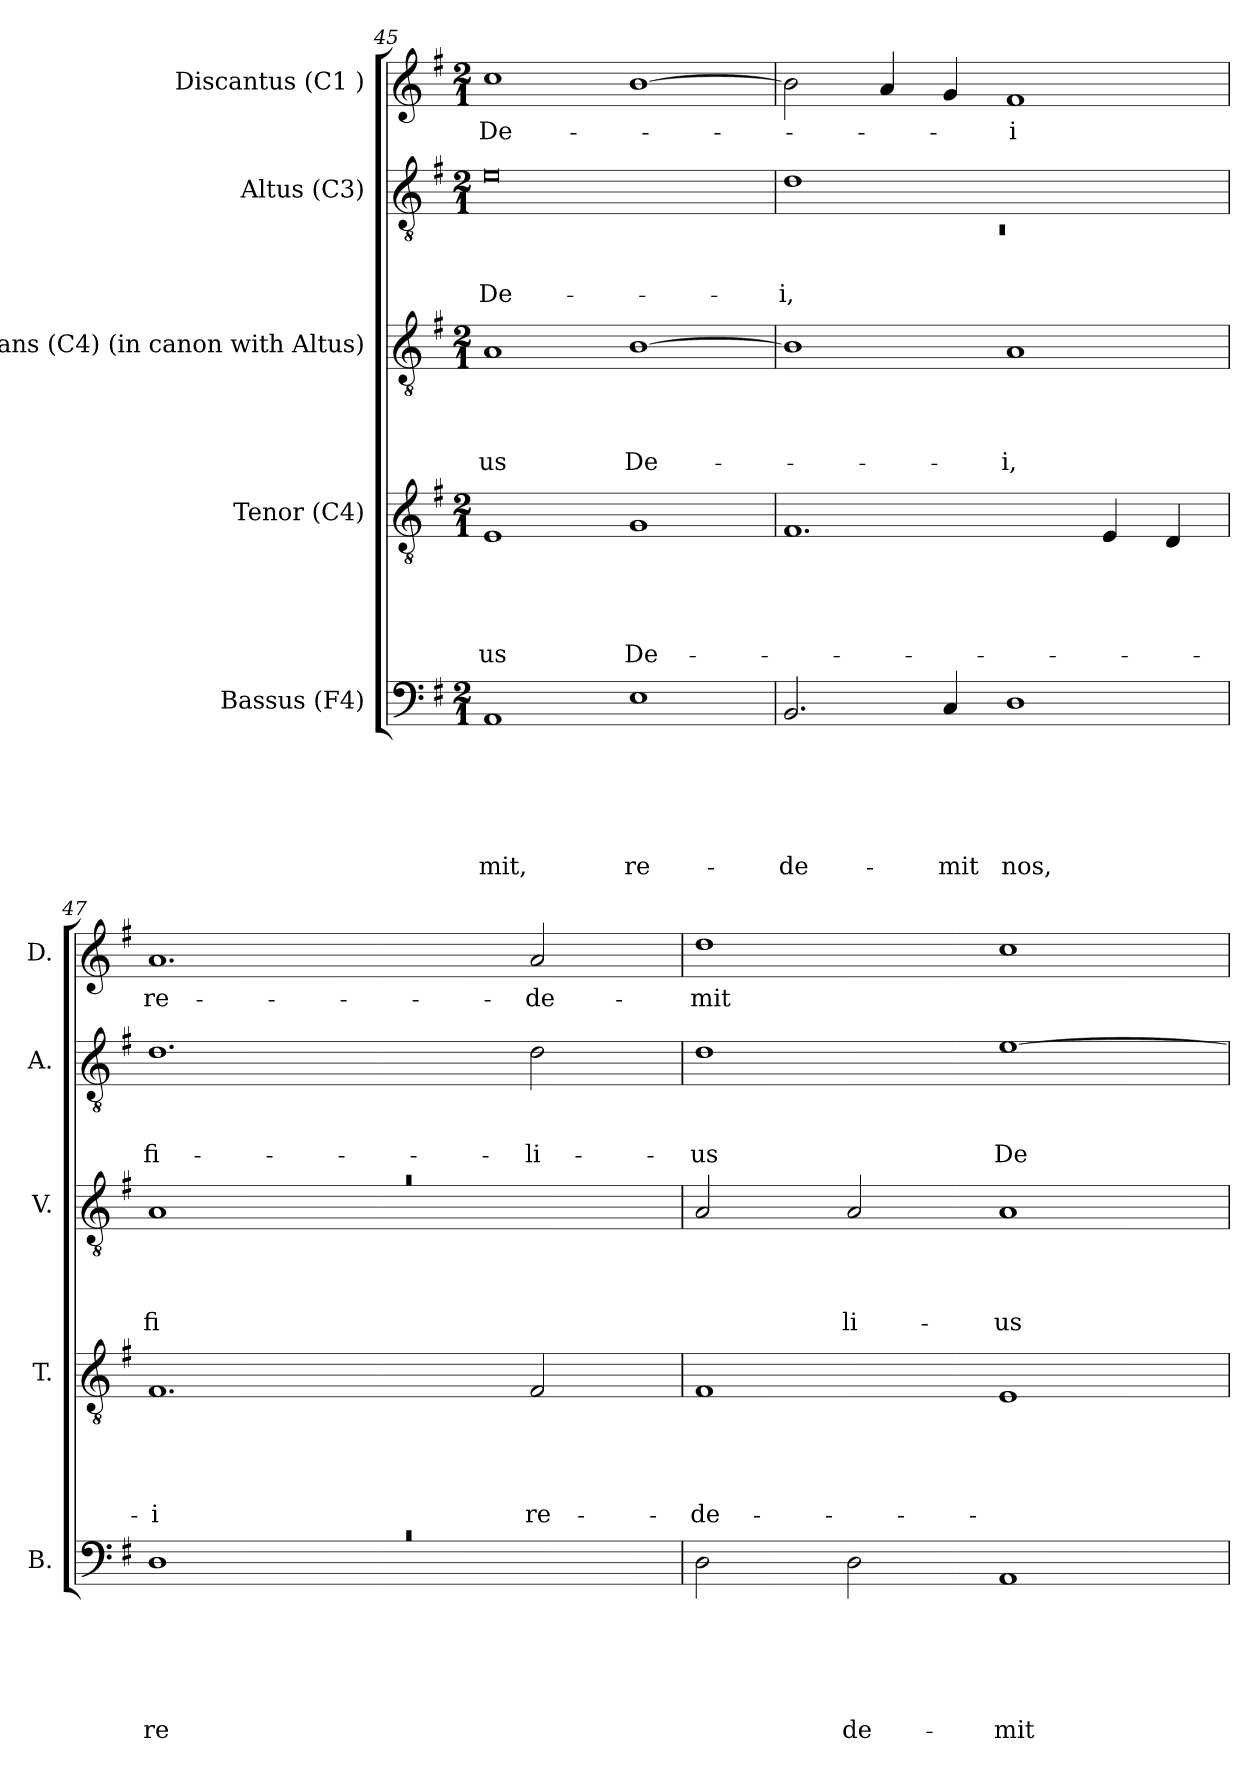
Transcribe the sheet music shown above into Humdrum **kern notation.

**kern	**text	**text	**text	**text	**text	**text	**kern	**text	**text	**text	**text	**text	**kern	**text	**text	**text	**text	**kern	**text	**text	**text	**kern	**text
*part5	*part5	*part5	*part5	*part5	*part5	*part5	*part4	*part4	*part4	*part4	*part4	*part4	*part3	*part3	*part3	*part3	*part3	*part2	*part2	*part2	*part2	*part1	*part1
*staff5	*staff5	*staff5	*staff5	*staff5	*staff5	*staff5	*staff4	*staff4	*staff4	*staff4	*staff4	*staff4	*staff3	*staff3	*staff3	*staff3	*staff3	*staff2	*staff2	*staff2	*staff2	*staff1	*staff1
*I"Bassus (F4)	*	*	*	*	*	*	*I"Tenor (C4)	*	*	*	*	*	*I"Vagans (C4) (in canon with Altus)	*	*	*	*	*I"Altus (C3)	*	*	*	*I"Discantus (C1 )	*
*I'B.	*	*	*	*	*	*	*I'T.	*	*	*	*	*	*I'V.	*	*	*	*	*I'A.	*	*	*	*I'D.	*
*clefF4	*	*	*	*	*	*	*clefGv2	*	*	*	*	*	*clefGv2	*	*	*	*	*clefGv2	*	*	*	*clefG2	*
*k[f#]	*	*	*	*	*	*	*k[f#]	*	*	*	*	*	*k[f#]	*	*	*	*	*k[f#]	*	*	*	*k[f#]	*
*G:	*	*	*	*	*	*	*G:	*	*	*	*	*	*G:	*	*	*	*	*G:	*	*	*	*G:	*
*M2/1	*	*	*	*	*	*	*M2/1	*	*	*	*	*	*M2/1	*	*	*	*	*M2/1	*	*	*	*M2/1	*
=45	=45	=45	=45	=45	=45	=45	=45	=45	=45	=45	=45	=45	=45	=45	=45	=45	=45	=45	=45	=45	=45	=45	=45
!	!	!	!	!	!	!LO:LY:b	!	!	!	!	!	!LO:LY:b	!	!	!	!	!LO:LY:b	!	!	!	!LO:LY:b:rj	!	!LO:LY:b
1AA	.	.	.	.	.	-mit,	1E	.	.	.	.	-us	1A	.	.	.	-us	0e	.	.	De-	1cc	De-
!	!	!	!	!	!	!LO:LY:b	!	!	!	!	!	!LO:LY:b	!	!	!	!	!LO:LY:b	!	!	!	!	!	!
1E	.	.	.	.	.	re-	1G	.	.	.	.	De-	[>1B	.	.	.	De-	.	.	.	.	[>1b	.
=46	=46	=46	=46	=46	=46	=46	=46	=46	=46	=46	=46	=46	=46	=46	=46	=46	=46	=46	=46	=46	=46	=46	=46
*	*	*	*	*	*	*	*	*	*	*	*	*	*	*	*	*	*	*^	*	*	*	*	*
!	!	!	!	!	!	!LO:LY:b	!	!	!	!	!	!	!	!	!	!	!	!	!LO:N:vis=1	!	!	!LO:LY:b	!	!
2.BB/	.	.	.	.	.	-de-	1.F#	.	.	.	.	.	1B]	.	.	.	.	1d	0rC	.	.	-i,	2b\]	.
.	.	.	.	.	.	.	.	.	.	.	.	.	.	.	.	.	.	.	.	.	.	.	4a/	.
!	!	!	!	!	!	!LO:LY:b	!	!	!	!	!	!	!	!	!	!	!	!	!	!	!	!	!	!
4C/	.	.	.	.	.	-mit	.	.	.	.	.	.	.	.	.	.	.	.	.	.	.	.	4g/	.
!	!	!	!	!	!	!LO:LY:b	!	!	!	!	!	!	!	!	!	!	!LO:LY:b	!	!	!	!	!	!	!LO:LY:b
1D	.	.	.	.	.	nos,	.	.	.	.	.	.	1A	.	.	.	-i,	1ryy	.	.	.	.	1f#	-i
.	.	.	.	.	.	.	4E/	.	.	.	.	.	.	.	.	.	.	.	.	.	.	.	.	.
.	.	.	.	.	.	.	4D/	.	.	.	.	.	.	.	.	.	.	.	.	.	.	.	.	.
*	*	*	*	*	*	*	*	*	*	*	*	*	*	*	*	*	*	*v	*v	*	*	*	*	*
=47	=47	=47	=47	=47	=47	=47	=47	=47	=47	=47	=47	=47	=47	=47	=47	=47	=47	=47	=47	=47	=47	=47	=47
!LO:N:vis=1	!	!	!	!	!	!LO:LY:b	!	!	!	!	!	!LO:LY:b:rj	!LO:N:vis=1	!	!	!	!LO:LY:b	!	!	!	!LO:LY:b	!	!LO:LY:b
*^	*	*	*	*	*	*	*	*	*	*	*	*	*^	*	*	*	*	*	*	*	*	*	*
0rc	1D	.	.	.	.	.	re-	1.F#	.	.	.	.	-i	0ra	1A	.	.	.	fi-	1.d	.	.	fi-	1.a	re-
.	1ryy	.	.	.	.	.	.	.	.	.	.	.	.	.	1ryy	.	.	.	.	.	.	.	.	.	.
!	!	!	!	!	!	!	!	!	!	!	!	!	!LO:LY:b	!	!	!	!	!	!	!	!	!	!LO:LY:b	!	!LO:LY:b
.	.	.	.	.	.	.	.	2F#/	.	.	.	.	re-	.	.	.	.	.	.	2d\	.	.	-li-	2a/	-de-
*v	*v	*	*	*	*	*	*	*	*	*	*	*	*	*v	*v	*	*	*	*	*	*	*	*	*	*
=48	=48	=48	=48	=48	=48	=48	=48	=48	=48	=48	=48	=48	=48	=48	=48	=48	=48	=48	=48	=48	=48	=48	=48
!	!	!	!	!	!	!	!	!	!	!	!	!LO:LY:b	!	!	!	!	!	!	!	!	!LO:LY:b	!	!LO:LY:b
2D\	.	.	.	.	.	.	1F#	.	.	.	.	-de-	2A/	.	.	.	.	1d	.	.	-us	1dd	-mit
!	!	!	!	!	!	!LO:LY:b	!	!	!	!	!	!	!	!	!	!	!LO:LY:b	!	!	!	!	!	!
2D\	.	.	.	.	.	-de-	.	.	.	.	.	.	2A/	.	.	.	-li-	.	.	.	.	.	.
!	!	!	!	!	!	!LO:LY:b	!	!	!	!	!	!	!	!	!	!	!LO:LY:b	!	!	!	!LO:LY:b	!	!
1AA	.	.	.	.	.	-mit	1E	.	.	.	.	.	1A	.	.	.	-us	[<1e	.	.	De-	1cc	.
=	=	=	=	=	=	=	=	=	=	=	=	=	=	=	=	=	=	=	=	=	=	=	=
*-	*-	*-	*-	*-	*-	*-	*-	*-	*-	*-	*-	*-	*-	*-	*-	*-	*-	*-	*-	*-	*-	*-	*-
